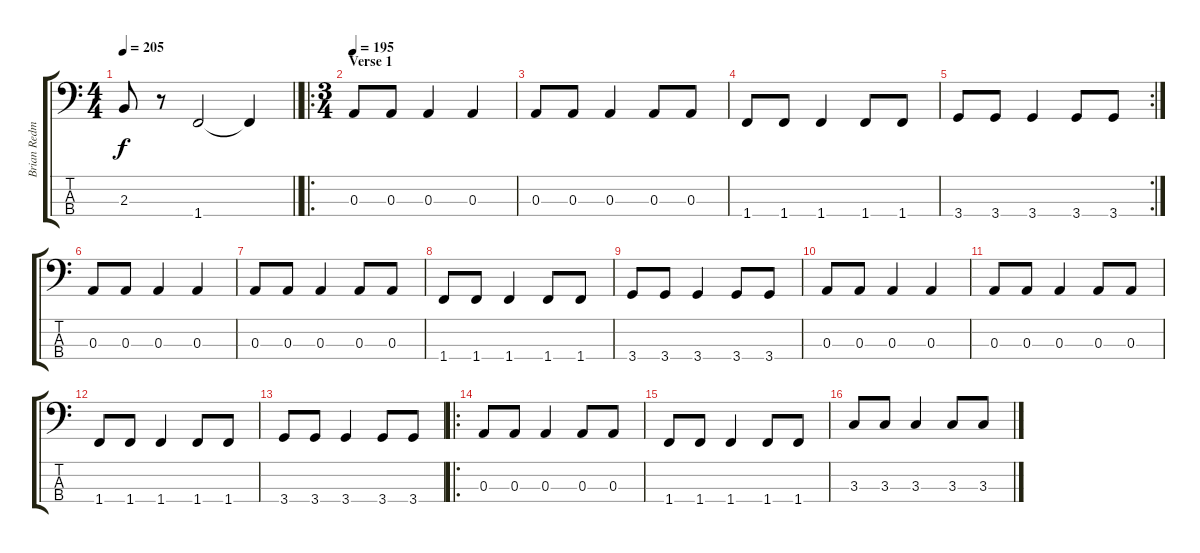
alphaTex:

\track ("Brian Redman" "Brian Redm") {instrument electricbassfinger}
\staff {score tabs}
\tuning (G2 D2 A1 E1) {hide}
\ts (4 4)
\tempo 205
\clef f4
\barLineRight lightlight
\ks c
2.3.8{dy f} r.8 1.4.2 1.4{t}.4 |
\ro
\ts (3 4)
\section ("" "Verse 1")
\tempo 195
0.3.8 0.3.8 0.3.4 0.3.4 |
0.3.8 0.3.8 0.3.4 0.3.8 0.3.8 |
1.4.8 1.4.8 1.4.4 1.4.8 1.4.8 |
\rc 2
3.4.8 3.4.8 3.4.4 3.4.8 3.4.8 |
0.3.8 0.3.8 0.3.4 0.3.4 |
0.3.8 0.3.8 0.3.4 0.3.8 0.3.8 |
1.4.8 1.4.8 1.4.4 1.4.8 1.4.8 |
3.4.8 3.4.8 3.4.4 3.4.8 3.4.8 |
0.3.8 0.3.8 0.3.4 0.3.4 |
0.3.8 0.3.8 0.3.4 0.3.8 0.3.8 |
1.4.8 1.4.8 1.4.4 1.4.8 1.4.8 |
3.4.8 3.4.8 3.4.4 3.4.8 3.4.8 |
\ro
0.3.8 0.3.8 0.3.4 0.3.8 0.3.8 |
1.4.8 1.4.8 1.4.4 1.4.8 1.4.8 |
3.3.8 3.3.8 3.3.4 3.3.8 3.3.8
